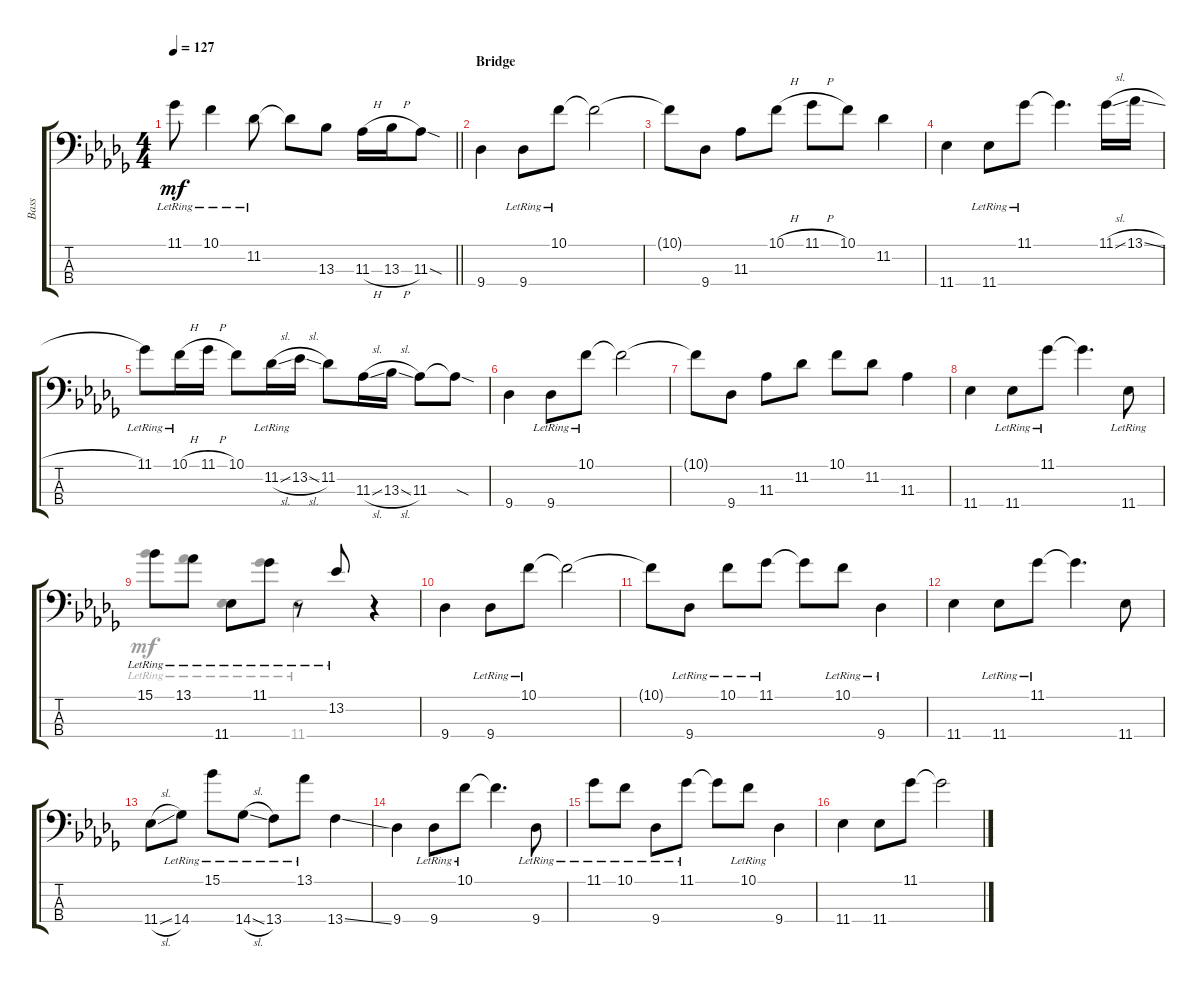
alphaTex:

\track ("Bass" "Bass") {instrument electricbassfinger}
\staff {score tabs}
\tuning (G2 D2 A1 E1) {hide}
\voice
\ts (4 4)
\tempo 127
\clef f4
\barLineRight lightlight
\ks bbminor
11.1{lr}.8{dy mf} 10.1{lr}.4 11.2{lr}.8 11.2{t}.8 13.3.8 11.3{h}.16 13.3{h}.16 11.3{sod}.8 |
\section ("" "Bridge")
9.4.4 9.4{lr}.8 10.1{lr}.8 10.1{t}.2 |
10.1{t}.8 9.4.8 11.3.8 10.1{h}.8 11.1{h}.8 10.1.8 11.2.4 |
11.4.4 11.4{lr}.8 11.1{lr}.8 11.1{t}.4{d} 11.1{sl}.16 13.1{sl}.16 |
11.1{lr}.8 10.1{h lr}.16 11.1{h}.16 10.1.8 11.2{sl lr}.16 13.2{sl}.16 11.2.8 11.3{sl}.16 13.3{sl}.16 11.3.8 11.3{sod t}.8 |
9.4.4 9.4{lr}.8 10.1{lr}.8 10.1{t}.2 |
10.1{t}.8 9.4.8 11.3.8 11.2.8 10.1.8 11.2.8 11.3.4 |
11.4.4 11.4{lr}.8 11.1{lr}.8 11.1{t}.4{d} 11.4{lr}.8 |
15.1{lr}.8{beam Down} 13.1{lr}.8{beam Down} 11.4{lr}.8{beam Down} 11.1{lr}.8{beam Down} r.8 13.2{lr}.8 r.4 |
9.4.4 9.4{lr}.8 10.1{lr}.8 10.1{t}.2 |
10.1{t}.8 9.4{lr}.8 10.1{lr}.8 11.1{lr}.8 11.1{t}.8 10.1{lr}.8 9.4{lr}.4 |
11.4.4 11.4{lr}.8 11.1{lr}.8 11.1{t}.4{d} 11.4.8 |
11.4{sl}.8 14.4{lr}.8 15.1{lr}.8 14.4{sl lr}.8 13.4{lr}.8 13.1{lr}.8 13.4{ss}.4 |
9.4.4 9.4{lr}.8 10.1{lr}.8 10.1{t}.4{d} 9.4{lr}.8 |
11.1{lr}.8 10.1{lr}.8 9.4{lr}.8 11.1{lr}.8 11.1{t}.8 10.1{lr}.8 9.4.4 |
11.4.4 11.4.8 11.1.8 11.1{t}.2
\voice
\clef f4
\ottava regular
\simile none
\barLineRight lightlight
\ks bbminor
|
|
|
|
|
|
|
|
15.1{lr}.8 13.1{lr}.8 11.4{lr}.8 11.1{lr}.8 11.4{lr}.2 |
|
|
|
|
|
|
